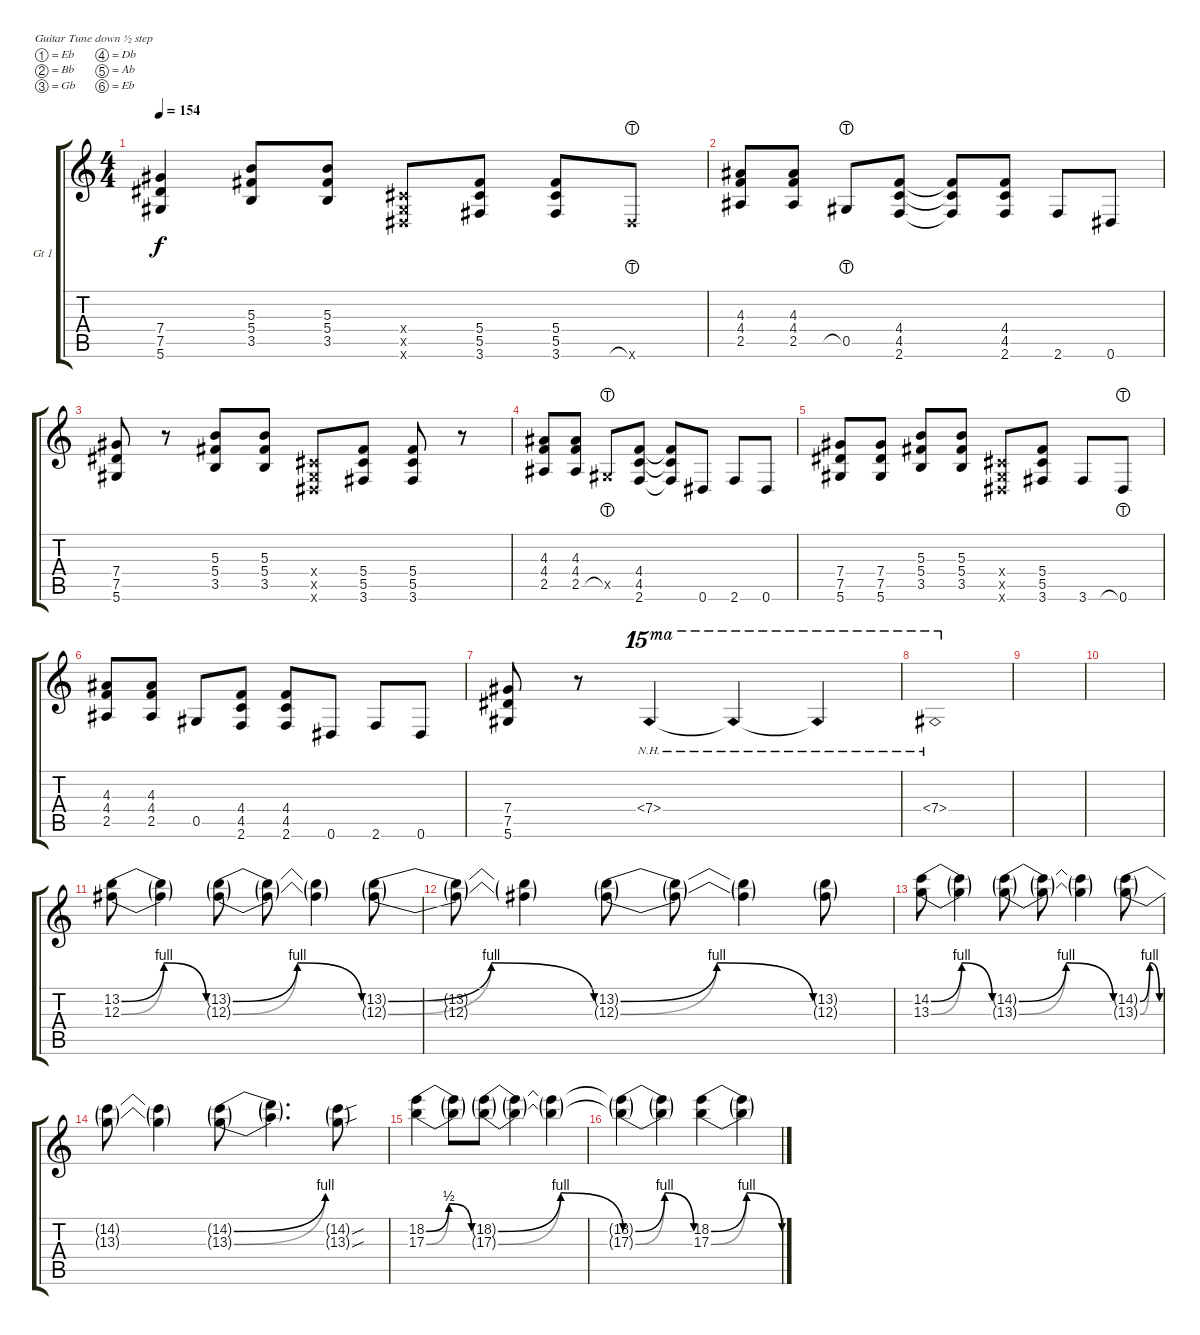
\defaultSystemsLayout 4
\bracketExtendMode groupsimilarinstruments
\firstSystemTrackNameOrientation horizontal
\otherSystemsTrackNameOrientation horizontal
\track ("El Guitar" "Gt 1") {instrument distortionguitar}
\staff {score tabs}
\tuning (Eb4 Bb3 Gb3 Db3 Ab2 Eb2)
\ts (4 4)
\tempo 154
\clef g2
\ks c
(5.6 7.5 7.4).4{dy f} (3.5 5.4 5.3).8 (3.5 5.4 5.3).8 (0.6{x} 0.5{x} 0.4{x}).8 (3.6 5.5 5.4).8 (3.6 5.5 5.4).8 0.6{lht x}.8 |
(2.5 4.4 4.3).8 (2.5 4.4 4.3).8 0.5{lht}.8 (2.6 4.5 4.4).8 (2.6{t} 4.5{t} 4.4{t}).8 (2.6 4.5 4.4).8 2.6.8 0.6.8 |
(5.6 7.5 7.4).8 r.8 (3.5 5.4 5.3).8 (3.5 5.4 5.3).8 (0.6{x} 0.5{x} 0.4{x}).8 (3.6 5.5 5.4).8 (3.6 5.5 5.4).8 r.8 |
(2.5 4.4 4.3).8 (2.5 4.4 4.3).8 0.5{lht x}.8 (2.6 4.5 4.4).8 (2.6{t} 4.5{t} 4.4{t}).8 0.6.8 2.6.8 0.6.8 |
(5.6 7.5 7.4).8 (5.6 7.5 7.4).8 (3.5 5.4 5.3).8 (3.5 5.4 5.3).8 (0.6{x} 0.5{x} 0.4{x}).8 (3.6 5.5 5.4).8 3.6.8 0.6{lht}.8 |
(2.5 4.4 4.3).8 (2.5 4.4 4.3).8 0.5.8 (2.6 4.5 4.4).8 (2.6 4.5 4.4).8 0.6.8 2.6.8 0.6.8 |
(5.6 7.4 7.5).8 r.8 7.4{nh}.4{ot 15ma} 7.4{nh t}.4{ot 15ma} 7.4{nh t}.4{ot 15ma} |
7.4{nh}.1{ot 15ma} |
|
|
(13.2{be (bendrelease 0 0 10.2 4 20.4 4 30 0)} 12.3{be (bendrelease 0 0 10.2 4 20.4 4 30 0)}).8 (13.2{t} 12.3{t}).4 (13.2{be (bendrelease 0 0 10.2 4 20.4 4 30 0) g} 12.3{be (bendrelease 0 0 10.2 4 20.4 4 30 0) g}).8 (12.3{g t} 13.2{g t}).8 (12.3{g t} 13.2{g t}).4 (12.3{be (bendrelease 0 0 10.2 4 20.4 4 30 0) g} 13.2{be (bendrelease 0 0 10.2 4 20.4 4 30 0) g}).8 |
(12.3{t} 13.2{t}).8 (12.3{t} 13.2{t}).4 (12.3{be (bendrelease 0 0 10.2 4 20.4 4 30 0) g} 13.2{be (bendrelease 0 0 10.2 4 20.4 4 30 0) g}).8 (12.3{g t} 13.2{g t}).8 (12.3{g t} 13.2{g t}).4 (12.3{g} 13.2{g}).8 |
(13.3{be (bendrelease 0 0 10.2 4 20.4 4 30 0)} 14.2{be (bendrelease 0 0 10.2 4 20.4 4 30 0)}).8 (13.3{t} 14.2{t}).4 (14.2{be (bendrelease 0 0 10.2 4 20.4 4 30 0) g} 13.3{be (bendrelease 0 0 10.2 4 20.4 4 30 0) g}).8 (13.3{g t} 14.2{g t}).8 (13.3{g t} 14.2{g t}).4 (13.3{be (bendrelease 0 0 10.2 4 20.4 4 30 0) g} 14.2{be (bendrelease 0 0 10.2 4 20.4 4 30 0) g}).8 |
(14.2{t} 13.3{t}).8 (13.3{t} 14.2{t}).4 (13.3{be (bend 0 0 15 4) g} 14.2{be (bend 0 0 15 4) g}).8 (13.3{t} 14.2{t}).4{d} (13.3{sou g} 14.2{sou g}).8 |
(17.3{be (bendrelease 0 0 10.2 2 20.4 2 30 0)} 18.2{be (bendrelease 0 0 11.4 2 20.4 2 30 0)}).4 (17.3{t} 18.2{t}).8 (17.3{be (bendrelease 0 0 10.2 4 20.4 4 30 0) g} 18.2{be (bendrelease 0 0 10.2 4 20.4 4 30 0) g}).8 (17.3{t} 18.2{t}).4 (17.3{t} 18.2{t}).4 |
(17.3{be (bendrelease 0 0 10.2 4 20.4 4 30 0) t} 18.2{be (bendrelease 0 0 10.2 4 20.4 4 30 0) t}).4 (17.3{t} 18.2{t}).4 (17.3{be (bendrelease 0 0 10.2 4 20.4 4 30 0)} 18.2{be (bendrelease 0 0 10.2 4 20.4 4 30 0)}).4 (17.3{t} 18.2{t}).4
